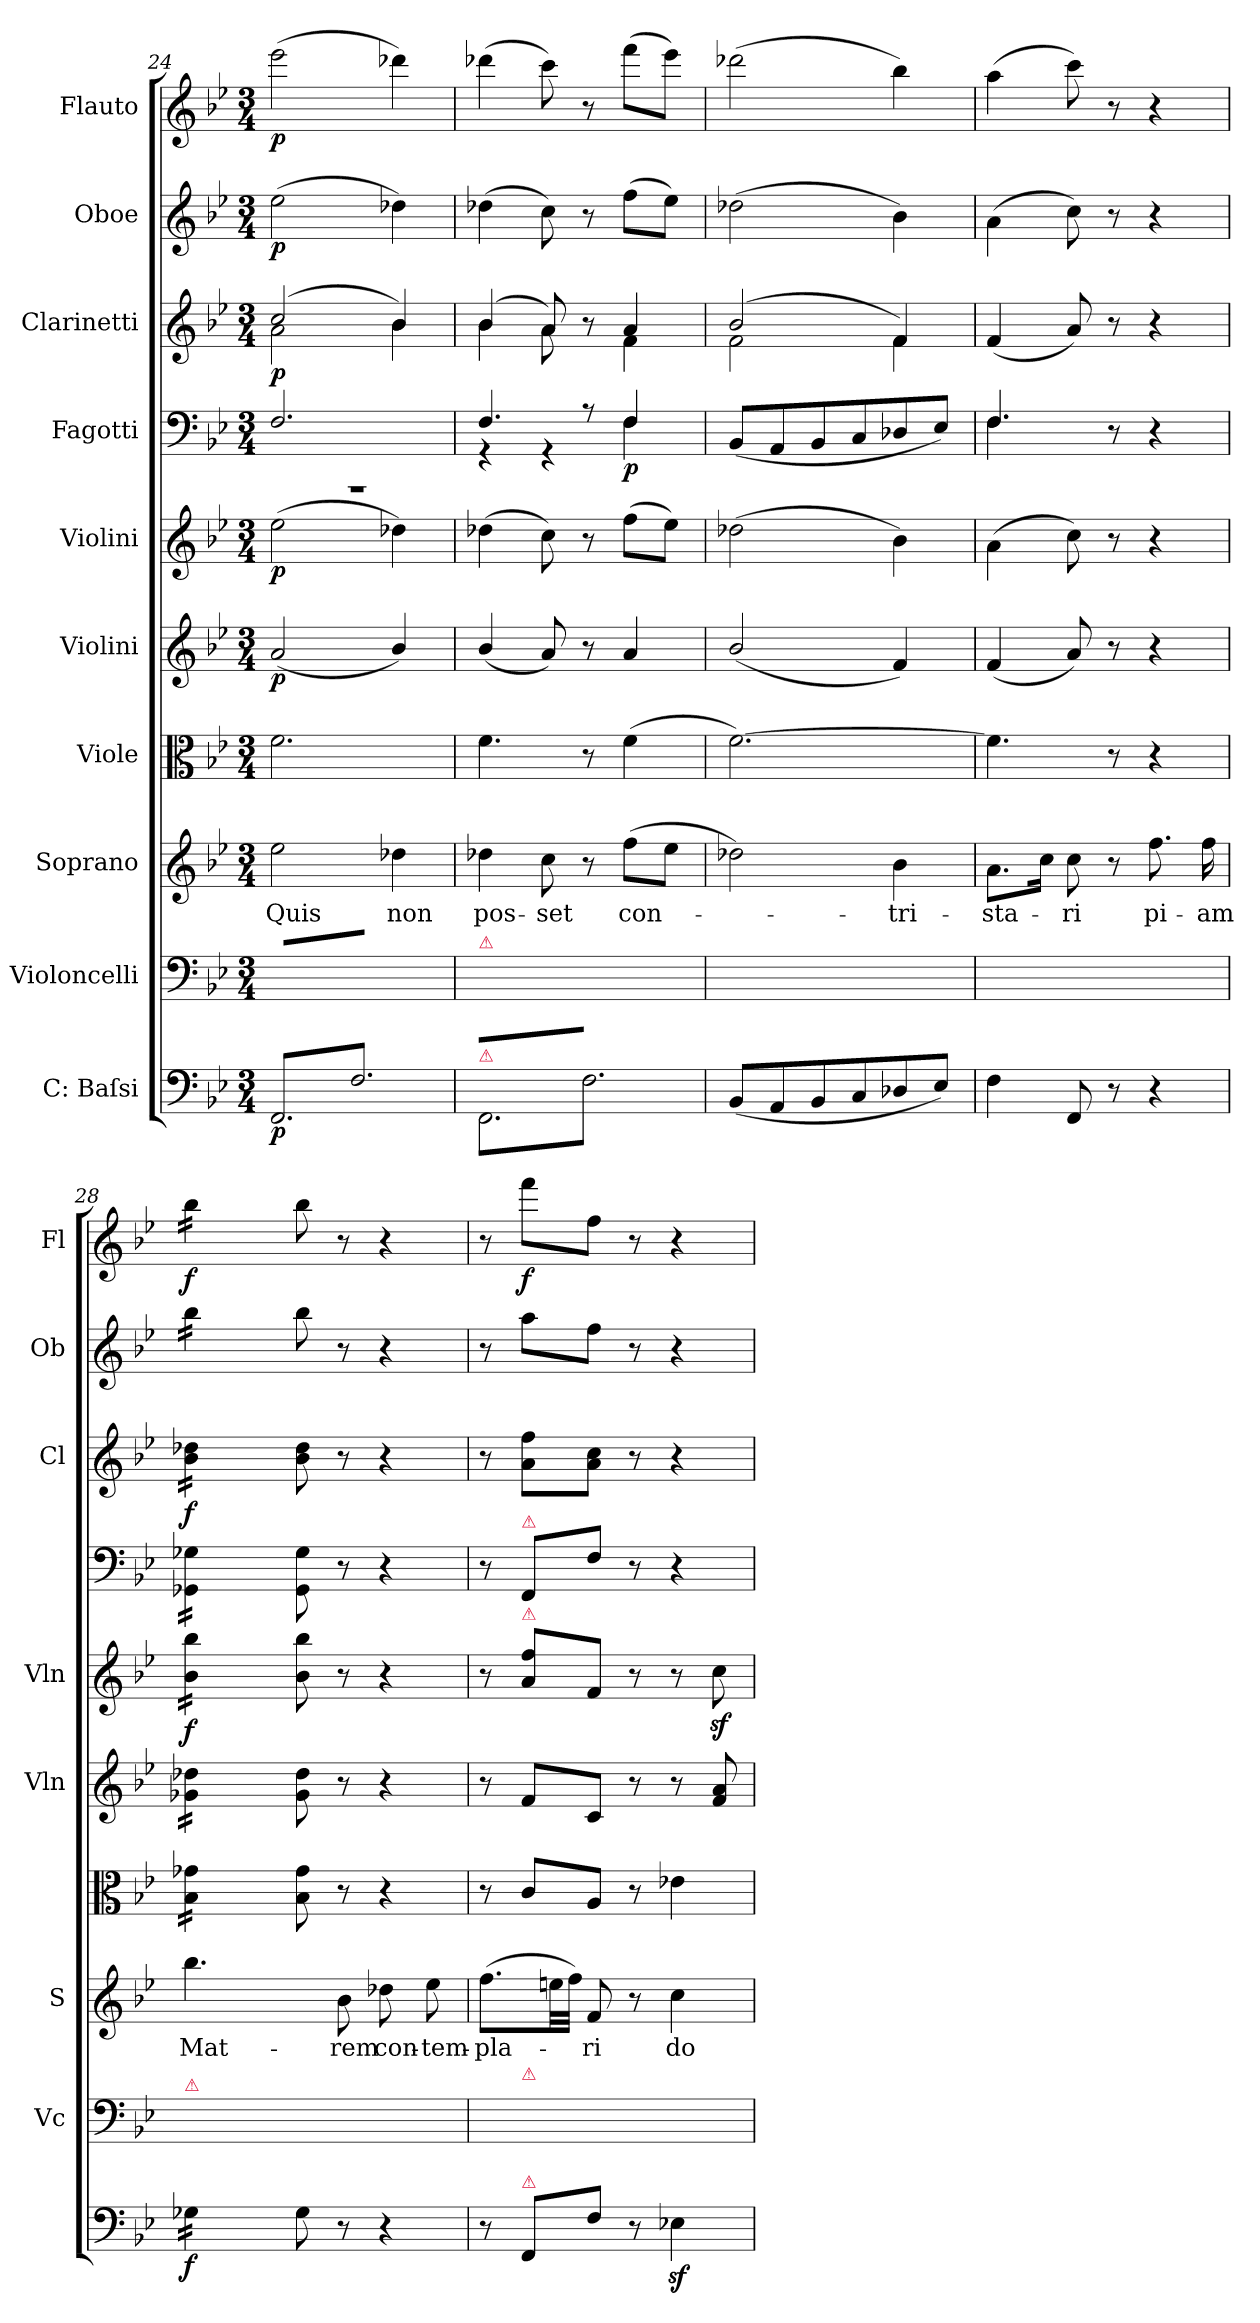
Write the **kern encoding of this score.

**kern	**dynam	**kern	**kern	**text	**kern	**kern	**dynam	**kern	**dynam	**kern	**dynam	**kern	**dynam	**kern	**dynam	**kern	**dynam
*part10	*part10	*part9	*part8	*part8	*part7	*part6	*part6	*part5	*part5	*part4	*part4	*part3	*part3	*part2	*part2	*part1	*part1
*staff10	*staff10	*staff9	*staff8	*staff8	*staff7	*staff6	*staff6	*staff5	*staff5	*staff4	*staff4	*staff3	*staff3	*staff2	*staff2	*staff1	*staff1
*I"C: Baſsi	*	*I"Violoncelli	*I"Soprano	*	*I"Viole	*I"Violini	*	*I"Violini	*	*I"Fagotti	*	*I"Clarinetti	*	*I"Oboe	*	*I"Flauto	*
*	*	*I'Vc	*I'S	*	*	*I'Vln	*	*I'Vln	*	*	*	*I'Cl	*	*I'Ob	*	*I'Fl	*
*clefF4	*	*clefF4	*clefG2	*	*clefC3	*clefG2	*	*clefG2	*	*clefF4	*	*clefG2	*	*clefG2	*	*clefG2	*
*k[b-e-]	*	*k[b-e-]	*k[b-e-]	*	*k[b-e-]	*k[b-e-]	*	*k[b-e-]	*	*k[b-e-]	*	*k[b-e-]	*	*k[b-e-]	*	*k[b-e-]	*
*B-:	*	*B-:	*B-:	*	*B-:	*B-:	*	*B-:	*	*B-:	*	*B-:	*	*B-:	*	*B-:	*
*M3/4	*	*M3/4	*M3/4	*	*M3/4	*M3/4	*	*M3/4	*	*M3/4	*	*M3/4	*	*M3/4	*	*M3/4	*
=24	=24	=24	=24	=24	=24	=24	=24	=24	=24	=24	=24	=24	=24	=24	=24	=24	=24
*	*	*	*	*	*	*	*	*	*	*^	*	*^	*	*	*	*	*
!	!	!LO:TX:a:color=crimson:t=⚠	!	!	!	!	!	!	!	!	!	!	!	!	!	!	!	!	!
!LO:TX:a:color=crimson:t=⚠	!	!	!	!	!	!	!	!	!	!	!	!	!	!	!	!	!	!	!
!	!	!	!	!	!	!	!	!	!	!	!	!LO:DY:a	!	!	!	!	!	!	!
*tremolo	*	*	*	*	*	*	*	*	*	*	*	*	*	*	*	*	*	*	*
*	*	*tremolo	*	*	*	*	*	*	*	*	*	*	*	*	*	*	*	*	*
8FF/L	p	8FF/yyL	2ee-\	Quis	2.f\	(2a/	p	(2ee-\	p	2.rAAA	2.F/	p	(2cc/	2a\	.	(2ee-\	p	(2eee-\	p
8F/	.	8F/yy	.	.	.	.	.	.	.	.	.	.	.	.	.	.	.	.	.
8FF/	.	8FF/yy	.	.	.	.	.	.	.	.	.	.	.	.	.	.	.	.	.
8F/	.	8F/yy	.	.	.	.	.	.	.	.	.	.	.	.	.	.	.	.	.
8FF/	.	8FF/yy	4dd-X\	non	.	4b-/)	.	4dd-X\)	.	.	.	.	4b-/)	4b-\	.	4dd-X\)	.	4ddd-X\)	.
8F/J	.	8F/yyJ	.	.	.	.	.	.	.	.	.	.	.	.	.	.	.	.	.
=25	=25	=25	=25	=25	=25	=25	=25	=25	=25	=25	=25	=25	=25	=25	=25	=25	=25	=25	=25
!	!	!LO:TX:a:color=crimson:t=⚠	!	!	!	!	!	!	!	!	!	!	!	!	!	!	!	!	!
!LO:TX:a:color=crimson:t=⚠	!	!	!	!	!	!	!	!	!	!	!	!	!	!	!	!	!	!	!
8FF\L	.	8FF\yyL	4dd-X\	pos-	4.f\	(4b-/	.	(4dd-X\	.	4.F/	4r	.	(4b-/	4b-\	.	(4dd-X\	.	(4ddd-X\	.
8F\	.	8F\yy	.	.	.	.	.	.	.	.	.	.	.	.	.	.	.	.	.
8FF\	.	8FF\yy	8cc\	-set	.	8a/)	.	8cc\)	.	.	4r	.	8a/)	8a\	.	8cc\)	.	8ccc\)	.
8F\	.	8F\yy	8r	.	8r	8r	.	8r	.	8r	.	.	8r	8ryy	.	8r	.	8r	.
8FF\	.	8FF\yy	(8ff\L	con-	(4f\	4a/	.	(8ff\L	.	4F/	4F\	p	4a/	4f\	.	(8ff\L	.	(8fff\L	.
8F\J	.	8F\yyJ	8ee-\J	.	.	.	.	8ee-\J)	.	.	.	.	.	.	.	8ee-\J)	.	8eee-\J)	.
*	*	*Xtremolo	*	*	*	*	*	*	*	*	*	*	*	*	*	*	*	*	*
*Xtremolo	*	*	*	*	*	*	*	*	*	*	*	*	*	*	*	*	*	*	*
*	*	*	*	*	*	*	*	*	*	*v	*v	*	*	*	*	*	*	*	*
=26	=26	=26	=26	=26	=26	=26	=26	=26	=26	=26	=26	=26	=26	=26	=26	=26	=26	=26
(8BB-/L	.	8BB-/Lyy	2dd-X\)	.	[2.f\)	(2b-/	.	(2dd-X\	.	(8BB-/L	.	(2b-/	2f\	.	(2dd-X\	.	(2ddd-X\	.
8AA/	.	8AA/yy	.	.	.	.	.	.	.	8AA/	.	.	.	.	.	.	.	.
8BB-/	.	8BB-/yy	.	.	.	.	.	.	.	8BB-/	.	.	.	.	.	.	.	.
8C/	.	8C/yy	.	.	.	.	.	.	.	8C/	.	.	.	.	.	.	.	.
8D-X/	.	8D-X/yy	4b-\	-tri-	.	4f/)	.	4b-\)	.	8D-X/	.	4f/)	4f\	.	4b-\)	.	4bb-\)	.
8E-/J)	.	8E-/Jyy	.	.	.	.	.	.	.	8E-/J)	.	.	.	.	.	.	.	.
*	*	*	*	*	*	*	*	*	*	*	*	*v	*v	*	*	*	*	*
=27	=27	=27	=27	=27	=27	=27	=27	=27	=27	=27	=27	=27	=27	=27	=27	=27	=27
*	*	*	*	*	*	*	*	*	*	*^	*	*	*	*	*	*	*
4F\	.	4F\yy	8.a\L	-sta-	4.f\]	(4f/	.	(4a\	.	4.F/	4.F\	.	(4f/	.	(4a\	.	(4aa\	.
.	.	.	16cc\Jk	.	.	.	.	.	.	.	.	.	.	.	.	.	.	.
8FF/	.	8FF/yy	8cc\	-ri	.	8a/)	.	8cc\)	.	.	.	.	8a/)	.	8cc\)	.	8ccc\)	.
8r	.	8ryy	8r	.	8r	8r	.	8r	.	8r	4.ryy	.	8r	.	8r	.	8r	.
4r	.	4ryy	8.ff\	pi-	4r	4r	.	4r	.	4r	.	.	4r	.	4r	.	4r	.
.	.	.	16ff\	-am	.	.	.	.	.	.	.	.	.	.	.	.	.	.
*	*	*	*	*	*	*	*	*	*	*v	*v	*	*	*	*	*	*	*
=28	=28	=28	=28	=28	=28	=28	=28	=28	=28	=28	=28	=28	=28	=28	=28	=28	=28
!	!	!	!	!	!	!	!	!	!	!	!	!	!	!	!	!LO:TX:a:color=crimson:t=⚠	!
!	!	!LO:TX:a:color=crimson:t=⚠	!	!	!	!	!	!	!	!	!	!	!	!	!	!	!
!LO:TX:a:color=crimson:t=⚠	!	!	!	!	!	!	!	!	!	!	!	!	!	!	!	!	!
*tremolo	*	*	*	*	*	*	*	*	*	*	*	*	*	*	*	*	*
*	*	*	*	*	*tremolo	*	*	*	*	*	*	*	*	*	*	*	*
*	*	*	*	*	*	*tremolo	*	*	*	*	*	*	*	*	*	*	*
*	*	*	*	*	*	*	*	*tremolo	*	*	*	*	*	*	*	*	*
*	*	*	*	*	*	*	*	*	*	*tremolo	*	*	*	*	*	*	*
*	*	*	*	*	*	*	*	*	*	*	*	*tremolo	*	*	*	*	*
*	*	*	*	*	*	*	*	*	*	*	*	*	*	*tremolo	*	*	*
*	*	*	*	*	*	*	*	*	*	*	*	*	*	*	*	*tremolo	*
16G-X\LL	f	16G-X\LLyy	4.bb-\	Mat-	16B-\ 16g-X\LL	16g-X\ 16dd-X\LL	.	16b-\ 16bb-\LL	f	16GG-X\ 16G-X\LL	.	16b-\ 16dd-X\LL	f	16bb-\LL	.	16bb-\LL	f
16G-X\	.	16G-\yy	.	.	16B-\ 16g-X\	16g-X\ 16dd-X\	.	16b-\ 16bb-\	.	16GG-X\ 16G-X\	.	16b-\ 16dd-X\	.	16bb-\	.	16bb-\	.
16G-X\	.	16G-\yy	.	.	16B-\ 16g-X\	16g-X\ 16dd-X\	.	16b-\ 16bb-\	.	16GG-X\ 16G-X\	.	16b-\ 16dd-X\	.	16bb-\	.	16bb-\	.
16G-X\JJ	.	16G-\JJyy	.	.	16B-\ 16g-X\JJ	16g-X\ 16dd-X\JJ	.	16b-\ 16bb-\JJ	.	16GG-X\ 16G-X\JJ	.	16b-\ 16dd-X\JJ	.	16bb-\JJ	.	16bb-\JJ	.
*	*	*	*	*	*	*	*	*	*	*	*	*	*	*	*	*Xtremolo	*
*	*	*	*	*	*	*	*	*	*	*	*	*	*	*Xtremolo	*	*	*
*	*	*	*	*	*	*	*	*	*	*	*	*Xtremolo	*	*	*	*	*
*	*	*	*	*	*	*	*	*	*	*Xtremolo	*	*	*	*	*	*	*
*	*	*	*	*	*	*	*	*Xtremolo	*	*	*	*	*	*	*	*	*
*	*	*	*	*	*	*Xtremolo	*	*	*	*	*	*	*	*	*	*	*
*	*	*	*	*	*Xtremolo	*	*	*	*	*	*	*	*	*	*	*	*
*Xtremolo	*	*	*	*	*	*	*	*	*	*	*	*	*	*	*	*	*
8G-\	.	8G-\yy	.	.	8B-\ 8g-\	8g-\ 8dd-\	.	8b-\ 8bb-\	.	8GG-\ 8G-\	.	8b-\ 8dd-\	.	8bb-\	.	8bb-\	.
8r	.	8ryy	8b-\	-rem	8r	8r	.	8r	.	8r	.	8r	.	8r	.	8r	.
4r	.	4ryy	8dd-X\	con-	4r	4r	.	4r	.	4r	.	4r	.	4r	.	4r	.
.	.	.	8ee-\	-tem-	.	.	.	.	.	.	.	.	.	.	.	.	.
=29	=29	=29	=29	=29	=29	=29	=29	=29	=29	=29	=29	=29	=29	=29	=29	=29	=29
8r	.	8ryy	(8.ff\L	-pla-	8r	8r	.	8r	.	8r	.	8r	.	8r	.	8r	.
!	!	!	!	!	!	!	!	!	!	!LO:TX:a:color=crimson:t=⚠	!	!	!	!	!	!	!
!	!	!	!	!	!	!	!	!LO:TX:a:color=crimson:t=⚠	!	!	!	!	!	!	!	!	!
!	!	!LO:TX:a:color=crimson:t=⚠	!	!	!	!	!	!	!	!	!	!	!	!	!	!	!
!LO:TX:a:color=crimson:t=⚠	!	!	!	!	!	!	!	!	!	!	!	!	!	!	!	!	!
8FF/L	.	8FF/Lyy	.	.	8c/L	8f/L	.	8a\ 8ff\L	.	8FF/L	.	8a\ 8ff\L	.	8aa\L	.	8fff\L	f
.	.	.	32een\LL	.	.	.	.	.	.	.	.	.	.	.	.	.	.
.	.	.	32ff\JJJ)	.	.	.	.	.	.	.	.	.	.	.	.	.	.
8F\J	.	8F\Jyy	8f/	ri	8A/J	8c/J	.	8f/J	.	8F\J	.	8a\ 8cc\J	.	8ff\J	.	8ff\J	.
8r	.	8ryy	8r	.	8r	8r	.	8r	.	8r	.	8r	.	8r	.	8r	.
4E-Xz>\	.	4E-X\yy	4cc\	do-	4e-X\	8r	.	8r	.	4r	.	4r	.	4r	.	4r	.
.	.	.	.	.	.	8f/ 8a/	.	8ccz\	.	.	.	.	.	.	.	.	.
=	=	=	=	=	=	=	=	=	=	=	=	=	=	=	=	=	=
*-	*-	*-	*-	*-	*-	*-	*-	*-	*-	*-	*-	*-	*-	*-	*-	*-	*-
